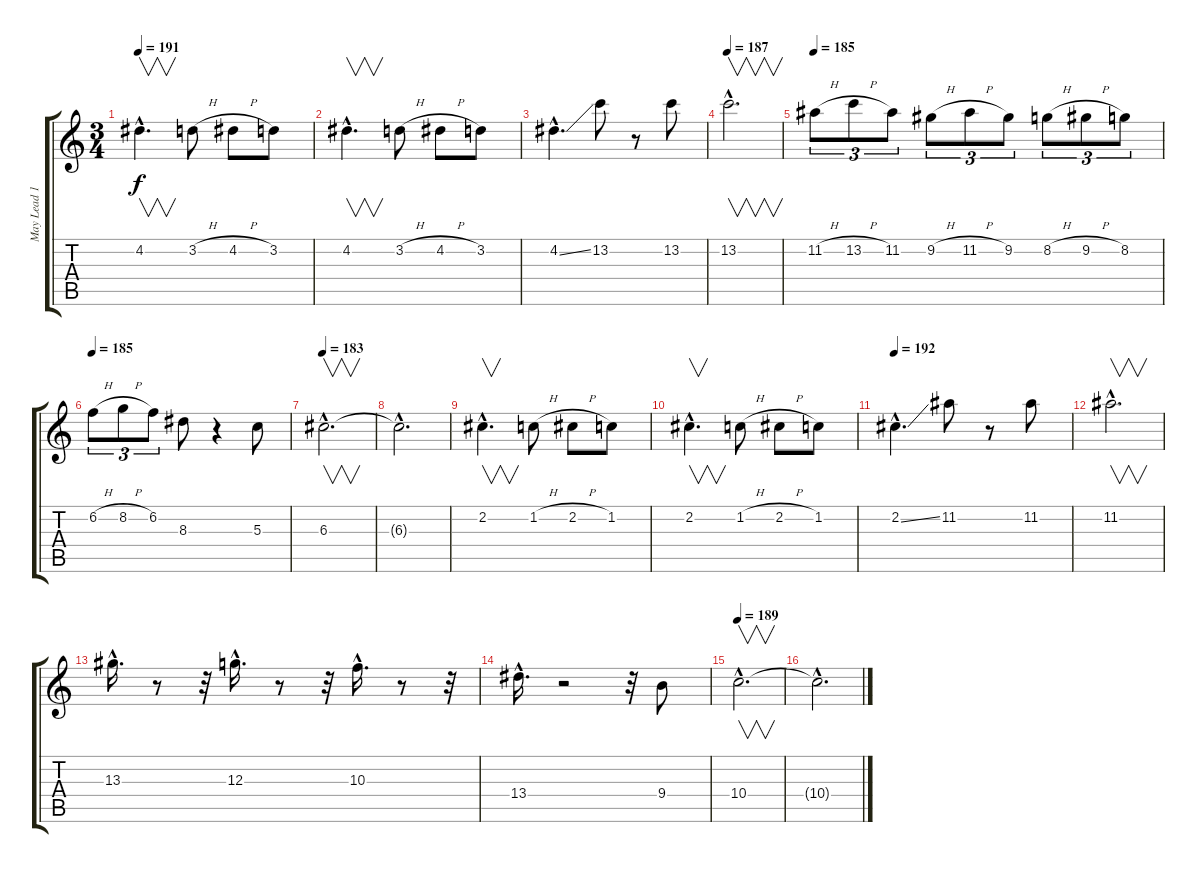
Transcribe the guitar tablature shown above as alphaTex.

\track ("May Lead 1" "May Lead 1") {instrument overdrivenguitar}
\staff {score tabs}
\tuning (E4 B3 G3 D3 A2 E2) {hide}
\ts (3 4)
\tempo 191
\clef g2
\ks c
4.2{hac}.4{v d dy f} 3.2{h}.8 4.2{h}.8 3.2.8 |
4.2{hac}.4{v d} 3.2{h}.8 4.2{h}.8 3.2.8 |
4.2{ss hac}.4{d} 13.2.8 r.8 13.2.8 |
\tempo 187
13.2{hac}.2{v d} |
\tempo 185
11.2{h}.8{tu (3 2)} 13.2{h}.8{tu (3 2)} 11.2.8{tu (3 2)} 9.2{h}.8{tu (3 2)} 11.2{h}.8{tu (3 2)} 9.2.8{tu (3 2)} 8.2{h}.8{tu (3 2)} 9.2{h}.8{tu (3 2)} 8.2.8{tu (3 2)} |
\tempo 185
6.2{h}.8{tu (3 2)} 8.2{h}.8{tu (3 2)} 6.2.8{tu (3 2)} 8.3.8 r.4 5.3.8 |
\tempo 183
6.3{hac}.2{v d} |
6.3{hac t}.2{d} |
2.2{hac}.4{v d} 1.2{h}.8 2.2{h}.8 1.2.8 |
2.2{hac}.4{v d} 1.2{h}.8 2.2{h}.8 1.2.8 |
\tempo 192
2.2{ss hac}.4{d} 11.2.8 r.8 11.2.8 |
11.2{hac}.2{v d} |
13.3{hac}.16{d} r.8 r.32 12.3{hac}.16{d} r.8 r.32 10.3{hac}.16{d} r.8 r.32 |
13.4{hac}.16{d} r.2 r.32 9.4.8{balance 16} |
\tempo 189
10.4{hac}.2{v d} |
10.4{hac t}.2{d}
